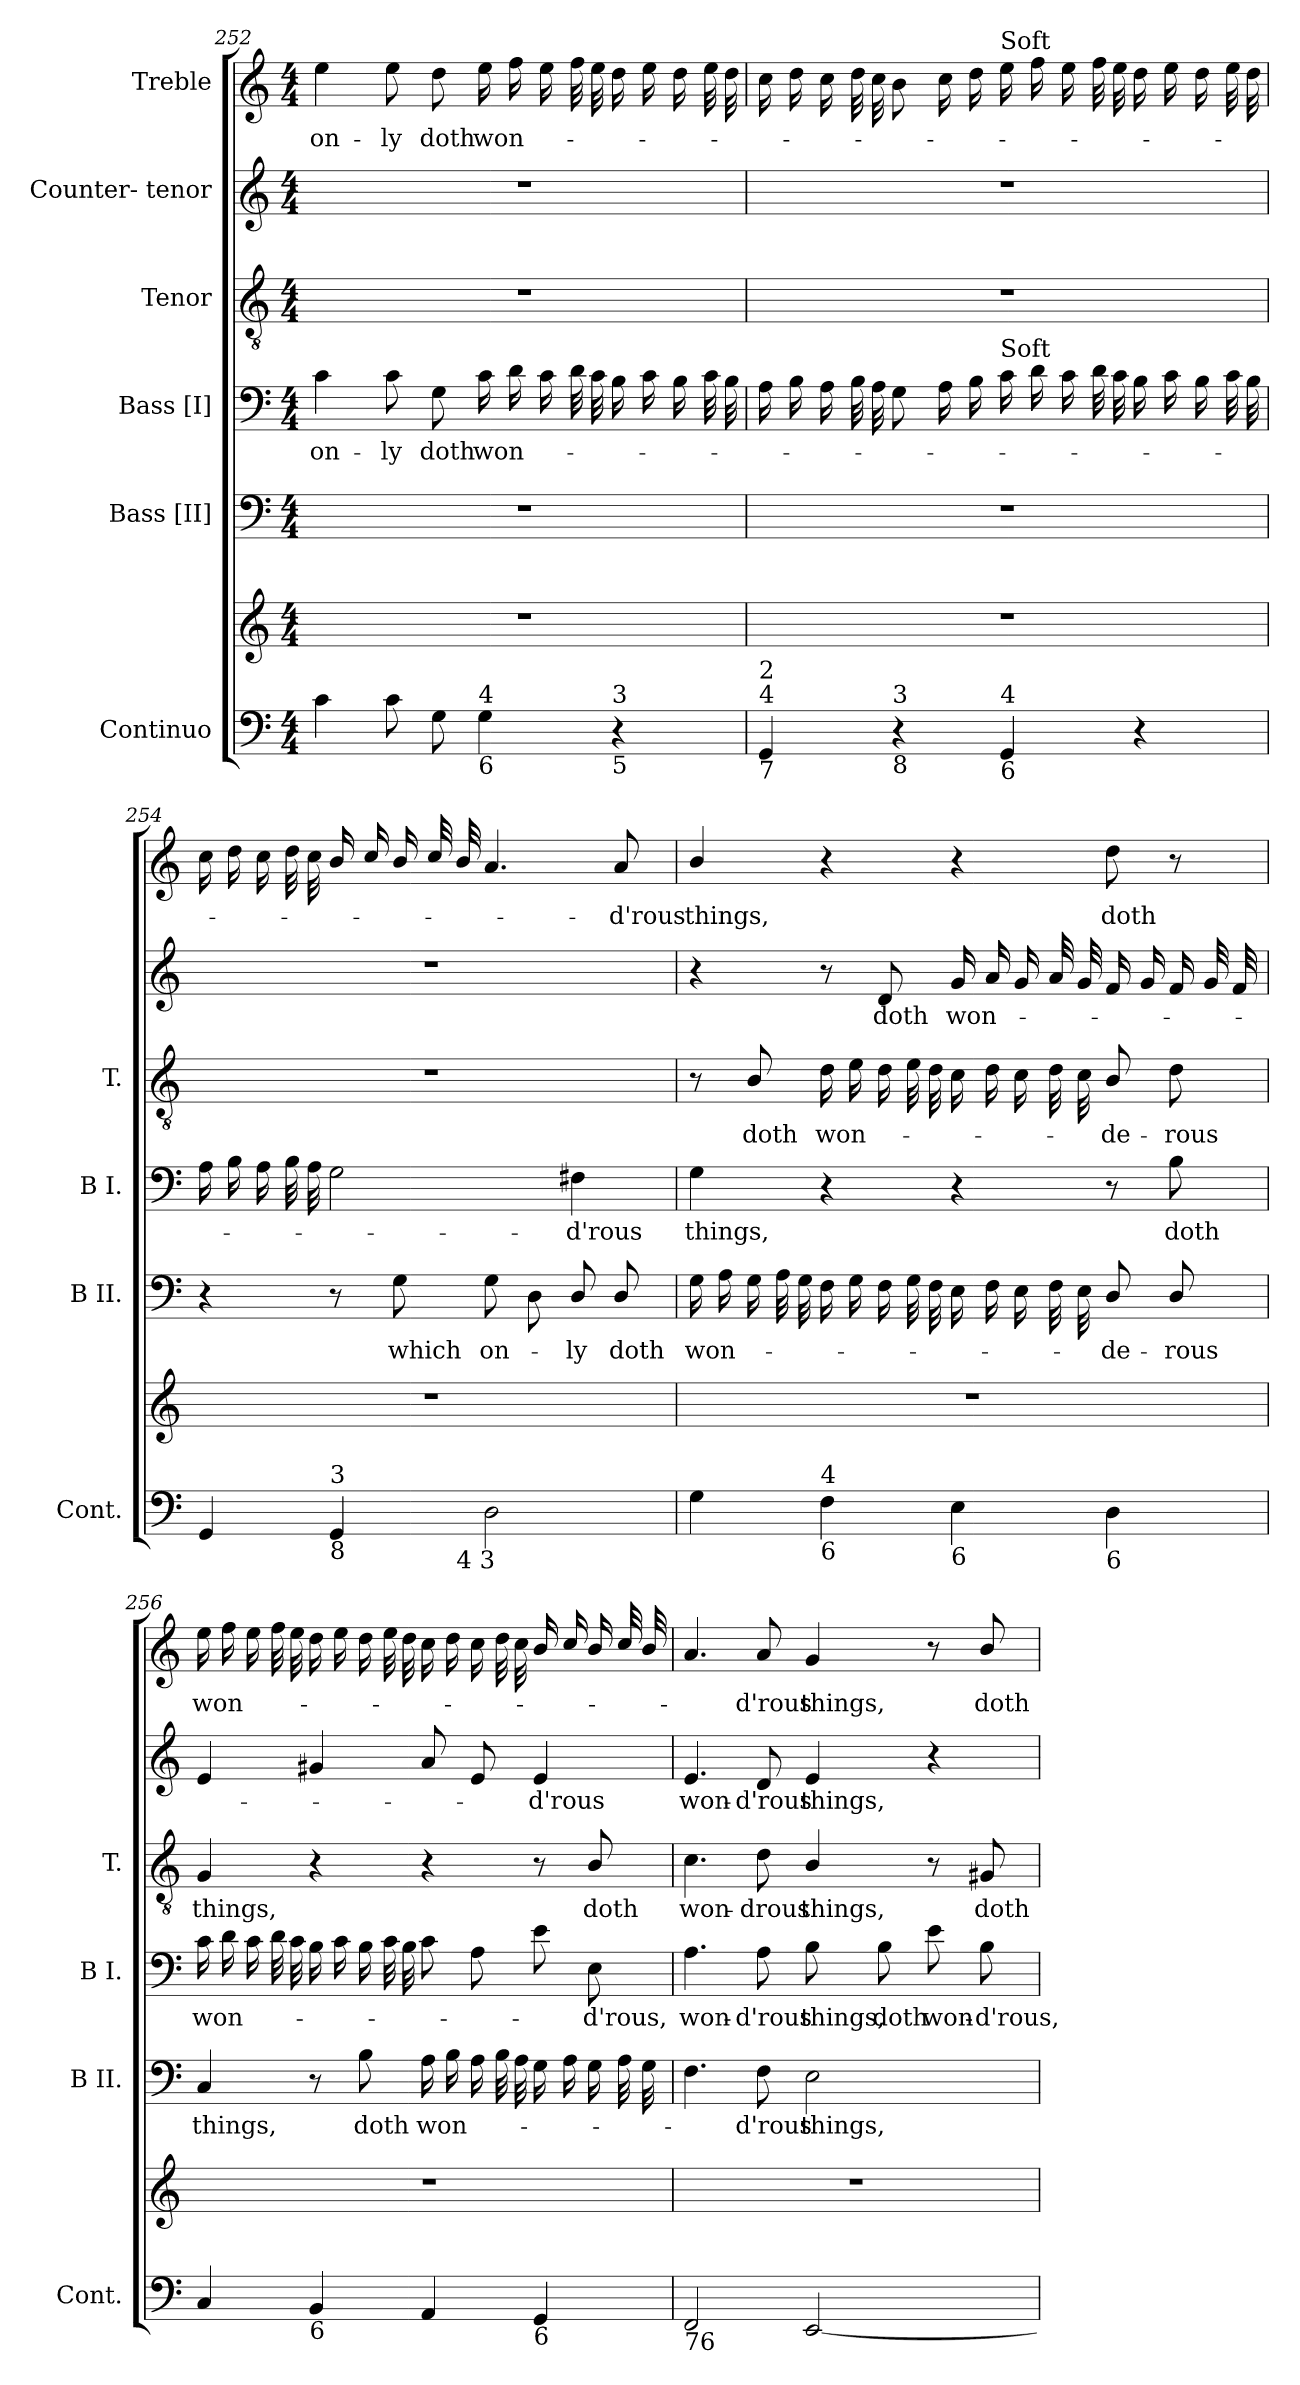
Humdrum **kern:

**kern	**kern	**kern	**text	**kern	**text	**kern	**text	**kern	**text	**kern	**text
*part6	*part6	*part5	*part5	*part4	*part4	*part3	*part3	*part2	*part2	*part1	*part1
*staff7	*staff6	*staff5	*staff5	*staff4	*staff4	*staff3	*staff3	*staff2	*staff2	*staff1	*staff1
*I"Continuo	*	*I"Bass [II]	*	*I"Bass [I]	*	*I"Tenor	*	*I"Counter- tenor	*	*I"Treble	*
*I'Cont.	*	*I'B II.	*	*I'B I.	*	*I'T.	*	*	*	*	*
!!LO:LB:g=z
*clefF4	*clefG2	*clefF4	*	*clefF4	*	*clefGv2	*	*clefG2	*	*clefG2	*
*	*	*	*	*	*	*ITrd7c12	*	*	*	*	*
*k[]	*k[]	*k[]	*	*k[]	*	*k[]	*	*k[]	*	*k[]	*
*C:	*C:	*C:	*	*C:	*	*C:	*	*C:	*	*C:	*
*M4/4	*M4/4	*M4/4	*	*M4/4	*	*M4/4	*	*M4/4	*	*M4/4	*
=252	=252	=252	=252	=252	=252	=252	=252	=252	=252	=252	=252
!	!	!	!	!	!LO:LY:b:color=#000000	!	!	!	!	!	!
!	!	!	!	!	!	!	!	!	!	!	!LO:LY:b:color=#000000
4ci\	1r	1r	.	4ci\	on-	1r	.	1r	.	4eei\	on-
!	!	!	!	!	!LO:LY:b:color=#000000	!	!	!	!	!	!
!	!	!	!	!	!	!	!	!	!	!	!LO:LY:b:color=#000000
8ci\	.	.	.	8ci\	-ly	.	.	.	.	8eei\	-ly
!	!	!	!	!	!LO:LY:b:color=#000000	!	!	!	!	!	!
!	!	!	!	!	!	!	!	!	!	!	!LO:LY:b:color=#000000
8Gi\	.	.	.	8Gi\	doth	.	.	.	.	8ddi\	doth
!	!	!	!	!	!LO:LY:b:color=#000000	!	!	!	!	!	!
!LO:TX:b:t=6	!	!	!	!	!	!	!	!	!	!	!
!LO:TX:t=4	!	!	!	!	!	!	!	!	!	!	!
!	!	!	!	!	!	!	!	!	!	!	!LO:LY:b:color=#000000
4Gi\	.	.	.	16ci\	won-	.	.	.	.	16eei\	won-
.	.	.	.	16di\	.	.	.	.	.	16ffi\	.
.	.	.	.	16ci\	.	.	.	.	.	16eei\	.
.	.	.	.	32di\	.	.	.	.	.	32ffi\	.
.	.	.	.	32ci\	.	.	.	.	.	32eei\	.
!LO:TX:b:t=5	!	!	!	!	!	!	!	!	!	!	!
!LO:TX:t=3	!	!	!	!	!	!	!	!	!	!	!
4r	.	.	.	16Bi\	.	.	.	.	.	16ddi\	.
.	.	.	.	16ci\	.	.	.	.	.	16eei\	.
.	.	.	.	16Bi\	.	.	.	.	.	16ddi\	.
.	.	.	.	32ci\	.	.	.	.	.	32eei\	.
.	.	.	.	32Bi\	.	.	.	.	.	32ddi\	.
=253	=253	=253	=253	=253	=253	=253	=253	=253	=253	=253	=253
!LO:TX:b:t=7	!	!	!	!	!	!	!	!	!	!	!
!LO:TX:t=4	!	!	!	!	!	!	!	!	!	!	!
!LO:TX:t=2	!	!	!	!	!	!	!	!	!	!	!
4GGi/	1r	1r	.	16Ai\	.	1r	.	1r	.	16cci\	.
.	.	.	.	16Bi\	.	.	.	.	.	16ddi\	.
.	.	.	.	16Ai\	.	.	.	.	.	16cci\	.
.	.	.	.	32Bi\	.	.	.	.	.	32ddi\	.
.	.	.	.	32Ai\	.	.	.	.	.	32cci\	.
!LO:TX:b:t=8	!	!	!	!	!	!	!	!	!	!	!
!LO:TX:t=3	!	!	!	!	!	!	!	!	!	!	!
4r	.	.	.	8Gi\	.	.	.	.	.	8bi\	.
.	.	.	.	16Ai\	.	.	.	.	.	16cci\	.
.	.	.	.	16Bi\	.	.	.	.	.	16ddi\	.
!	!	!	!	!	!	!	!	!	!	!LO:TX:a:t=Soft	!
!	!	!	!	!LO:TX:a:t=Soft	!	!	!	!	!	!	!
!LO:TX:b:t=6	!	!	!	!	!	!	!	!	!	!	!
!LO:TX:t=4	!	!	!	!	!	!	!	!	!	!	!
4GGi/	.	.	.	16ci\	.	.	.	.	.	16eei\	.
.	.	.	.	16di\	.	.	.	.	.	16ffi\	.
.	.	.	.	16ci\	.	.	.	.	.	16eei\	.
.	.	.	.	32di\	.	.	.	.	.	32ffi\	.
.	.	.	.	32ci\	.	.	.	.	.	32eei\	.
4r	.	.	.	16Bi\	.	.	.	.	.	16ddi\	.
.	.	.	.	16ci\	.	.	.	.	.	16eei\	.
.	.	.	.	16Bi\	.	.	.	.	.	16ddi\	.
.	.	.	.	32ci\	.	.	.	.	.	32eei\	.
.	.	.	.	32Bi\	.	.	.	.	.	32ddi\	.
!!LO:PB:g=z
=254	=254	=254	=254	=254	=254	=254	=254	=254	=254	=254	=254
!LO:TX:b:t=7	!	!	!	!	!	!	!	!	!	!	!
!LO:TX:t=4	!	!	!	!	!	!	!	!	!	!	!
!LO:TX:t=2	!	!	!	!	!	!	!	!	!	!	!
*^	*	*	*	*	*	*	*	*	*	*	*
4GGi/	4...ryy	1r	4r	.	16Ai\	.	1r	.	1r	.	16cci\	.
.	.	.	.	.	16Bi\	.	.	.	.	.	16ddi\	.
.	.	.	.	.	16Ai\	.	.	.	.	.	16cci\	.
.	.	.	.	.	32Bi\	.	.	.	.	.	32ddi\	.
.	.	.	.	.	32Ai\	.	.	.	.	.	32cci\	.
!LO:TX:b:t=8	!	!	!	!	!	!	!	!	!	!	!	!
!LO:TX:t=3	!	!	!	!	!	!	!	!	!	!	!	!
4GGi/	.	.	8r	.	2Gi\	.	.	.	.	.	16bi/	.
.	.	.	.	.	.	.	.	.	.	.	16cci/	.
!	!	!	!	!LO:LY:b:color=#000000	!	!	!	!	!	!	!	!
.	.	.	8Gi\	which	.	.	.	.	.	.	16bi/	.
.	.	.	.	.	.	.	.	.	.	.	32cci/	.
!	!LO:TX:b:t=4    3	!	!	!	!	!	!	!	!	!	!	!
.	2ryy	.	.	.	.	.	.	.	.	.	32bi/	.
!	!	!	!	!LO:LY:b:color=#000000	!	!	!	!	!	!	!	!
2Di\	.	.	8Gi\	on-	.	.	.	.	.	.	4.ai/	.
.	.	.	8Di\	.	.	.	.	.	.	.	.	.
!	!	!	!	!LO:LY:b:color=#000000	!	!	!	!	!	!	!	!
!	!	!	!	!	!	!LO:LY:b:color=#000000	!	!	!	!	!	!
.	.	.	8Di/	-ly	4F#Xi\	-d'rous	.	.	.	.	.	.
!	!	!	!	!LO:LY:b:color=#000000	!	!	!	!	!	!	!	!
!	!	!	!	!	!	!	!	!	!	!	!	!LO:LY:b:color=#000000
.	.	.	8Di/	doth	.	.	.	.	.	.	8ai/	-d'rous
.	32ryy	.	.	.	.	.	.	.	.	.	.	.
*v	*v	*	*	*	*	*	*	*	*	*	*	*
=255	=255	=255	=255	=255	=255	=255	=255	=255	=255	=255	=255
*^	*	*	*	*	*	*	*	*	*	*	*
!	!	!	!	!LO:LY:b:color=#000000	!	!	!	!	!	!	!	!
*v	*v	*	*	*	*	*	*	*	*	*	*	*
*^	*	*	*	*	*	*	*	*	*	*	*
!	!	!	!	!	!	!LO:LY:b:color=#000000	!	!	!	!	!	!
*v	*v	*	*	*	*	*	*	*	*	*	*	*
*^	*	*	*	*	*	*	*	*	*	*	*
!	!	!	!	!	!	!	!	!	!	!	!	!LO:LY:b:color=#000000
*v	*v	*	*	*	*	*	*	*	*	*	*	*
4Gi\	1r	16Gi\	won-	4Gi\	things,	8r	.	4r	.	4bi/	things,
.	.	16Ai\	.	.	.	.	.	.	.	.	.
!	!	!	!	!	!	!	!LO:LY:b:color=#000000	!	!	!	!
.	.	16Gi\	.	.	.	8BBi/	doth	.	.	.	.
.	.	32Ai\	.	.	.	.	.	.	.	.	.
.	.	32Gi\	.	.	.	.	.	.	.	.	.
!LO:TX:b:t=6	!	!	!	!	!	!	!	!	!	!	!
!LO:TX:t=4	!	!	!	!	!	!	!	!	!	!	!
!	!	!	!	!	!	!	!LO:LY:b:color=#000000	!	!	!	!
4Fi\	.	16Fi\	.	4r	.	16Di\	won-	8r	.	4r	.
.	.	16Gi\	.	.	.	16Ei\	.	.	.	.	.
!	!	!	!	!	!	!	!	!	!LO:LY:b:color=#000000	!	!
.	.	16Fi\	.	.	.	16Di\	.	8di/	doth	.	.
.	.	32Gi\	.	.	.	32Ei\	.	.	.	.	.
.	.	32Fi\	.	.	.	32Di\	.	.	.	.	.
!LO:TX:b:t=6	!	!	!	!	!	!	!	!	!	!	!
!	!	!	!	!	!	!	!	!	!LO:LY:b:color=#000000	!	!
4Ei\	.	16Ei\	.	4r	.	16Ci\	.	16gi/	won-	4r	.
.	.	16Fi\	.	.	.	16Di\	.	16ai/	.	.	.
.	.	16Ei\	.	.	.	16Ci\	.	16gi/	.	.	.
.	.	32Fi\	.	.	.	32Di\	.	32ai/	.	.	.
.	.	32Ei\	.	.	.	32Ci\	.	32gi/	.	.	.
!	!	!	!LO:LY:b:color=#000000	!	!	!	!	!	!	!	!
!	!	!	!	!	!	!	!LO:LY:b:color=#000000	!	!	!	!
!LO:TX:b:t=6	!	!	!	!	!	!	!	!	!	!	!
!	!	!	!	!	!	!	!	!	!	!	!LO:LY:b:color=#000000
4Di\	.	8Di/	-de-	8r	.	8BBi/	-de-	16fi/	.	8ddi\	doth
.	.	.	.	.	.	.	.	16gi/	.	.	.
!	!	!	!LO:LY:b:color=#000000	!	!	!	!	!	!	!	!
!	!	!	!	!	!LO:LY:b:color=#000000	!	!	!	!	!	!
!	!	!	!	!	!	!	!LO:LY:b:color=#000000	!	!	!	!
.	.	8Di/	-rous	8Bi\	doth	8Di\	-rous	16fi/	.	8r	.
.	.	.	.	.	.	.	.	32gi/	.	.	.
.	.	.	.	.	.	.	.	32fi/	.	.	.
!!LO:LB:g=z
=256	=256	=256	=256	=256	=256	=256	=256	=256	=256	=256	=256
!	!	!	!LO:LY:b:color=#000000	!	!	!	!	!	!	!	!
!	!	!	!	!	!LO:LY:b:color=#000000	!	!	!	!	!	!
!	!	!	!	!	!	!	!LO:LY:b:color=#000000	!	!	!	!
!	!	!	!	!	!	!	!	!	!	!	!LO:LY:b:color=#000000
4Ci/	1r	4Ci/	things,	16ci\	won-	4GGi/	things,	4ei/	.	16eei\	won-
.	.	.	.	16di\	.	.	.	.	.	16ffi\	.
.	.	.	.	16ci\	.	.	.	.	.	16eei\	.
.	.	.	.	32di\	.	.	.	.	.	32ffi\	.
.	.	.	.	32ci\	.	.	.	.	.	32eei\	.
!LO:TX:b:t=6	!	!	!	!	!	!	!	!	!	!	!
4BBi/	.	8r	.	16Bi\	.	4r	.	4g#Xi/	.	16ddi\	.
.	.	.	.	16ci\	.	.	.	.	.	16eei\	.
!	!	!	!LO:LY:b:color=#000000	!	!	!	!	!	!	!	!
.	.	8Bi\	doth	16Bi\	.	.	.	.	.	16ddi\	.
.	.	.	.	32ci\	.	.	.	.	.	32eei\	.
.	.	.	.	32Bi\	.	.	.	.	.	32ddi\	.
!	!	!	!LO:LY:b:color=#000000	!	!	!	!	!	!	!	!
4AAi/	.	16Ai\	won-	8ci\	.	4r	.	8ai/	.	16cci\	.
.	.	16Bi\	.	.	.	.	.	.	.	16ddi\	.
.	.	16Ai\	.	8Ai\	.	.	.	8ei/	.	16cci\	.
.	.	32Bi\	.	.	.	.	.	.	.	32ddi\	.
.	.	32Ai\	.	.	.	.	.	.	.	32cci\	.
!LO:TX:b:t=6	!	!	!	!	!	!	!	!	!	!	!
!	!	!	!	!	!	!	!	!	!LO:LY:b:color=#000000	!	!
4GGi/	.	16Gi\	.	8ei\	.	8r	.	4ei/	-d'rous	16bi/	.
.	.	16Ai\	.	.	.	.	.	.	.	16cci/	.
!	!	!	!	!	!LO:LY:b:color=#000000	!	!	!	!	!	!
!	!	!	!	!	!	!	!LO:LY:b:color=#000000	!	!	!	!
.	.	16Gi\	.	8Ei\	-d'rous,	8BBi/	doth	.	.	16bi/	.
.	.	32Ai\	.	.	.	.	.	.	.	32cci/	.
.	.	32Gi\	.	.	.	.	.	.	.	32bi/	.
=257	=257	=257	=257	=257	=257	=257	=257	=257	=257	=257	=257
!	!	!	!	!	!LO:LY:b:color=#000000	!	!	!	!	!	!
!	!	!	!	!	!	!	!LO:LY:b:color=#000000	!	!	!	!
!LO:TX:b:t=76	!	!	!	!	!	!	!	!	!	!	!
!	!	!	!	!	!	!	!	!	!LO:LY:b:color=#000000	!	!
2FFi/	1r	4.Fi\	.	4.Ai\	won-	4.Ci\	won-	4.ei/	won-	4.ai/	.
!	!	!	!LO:LY:b:color=#000000	!	!	!	!	!	!	!	!
!	!	!	!	!	!LO:LY:b:color=#000000	!	!	!	!	!	!
!	!	!	!	!	!	!	!LO:LY:b:color=#000000	!	!	!	!
!	!	!	!	!	!	!	!	!	!LO:LY:b:color=#000000	!	!
!	!	!	!	!	!	!	!	!	!	!	!LO:LY:b:color=#000000
.	.	8Fi\	-d'rous	8Ai\	-d'rous	8Di\	-drous	8di/	-d'rous	8ai/	-d'rous
!	!	!	!LO:LY:b:color=#000000	!	!	!	!	!	!	!	!
!	!	!	!	!	!LO:LY:b:color=#000000	!	!	!	!	!	!
!	!	!	!	!	!	!	!LO:LY:b:color=#000000	!	!	!	!
!	!	!	!	!	!	!	!	!	!LO:LY:b:color=#000000	!	!
!	!	!	!	!	!	!	!	!	!	!	!LO:LY:b:color=#000000
[2EEi/	.	2Ei\	things,	8Bi\	things,	4BBi/	things,	4ei/	things,	4gi/	things,
!	!	!	!	!	!LO:LY:b:color=#000000	!	!	!	!	!	!
.	.	.	.	8Bi\	doth	.	.	.	.	.	.
!	!	!	!	!	!LO:LY:b:color=#000000	!	!	!	!	!	!
.	.	.	.	8ei\	won-	8r	.	4r	.	8r	.
!	!	!	!	!	!LO:LY:b:color=#000000	!	!	!	!	!	!
!	!	!	!	!	!	!	!LO:LY:b:color=#000000	!	!	!	!
!	!	!	!	!	!	!	!	!	!	!	!LO:LY:b:color=#000000
.	.	.	.	8Bi\	-d'rous,	8GG#Xi/	doth	.	.	8bi/	doth
=	=	=	=	=	=	=	=	=	=	=	=
*-	*-	*-	*-	*-	*-	*-	*-	*-	*-	*-	*-
